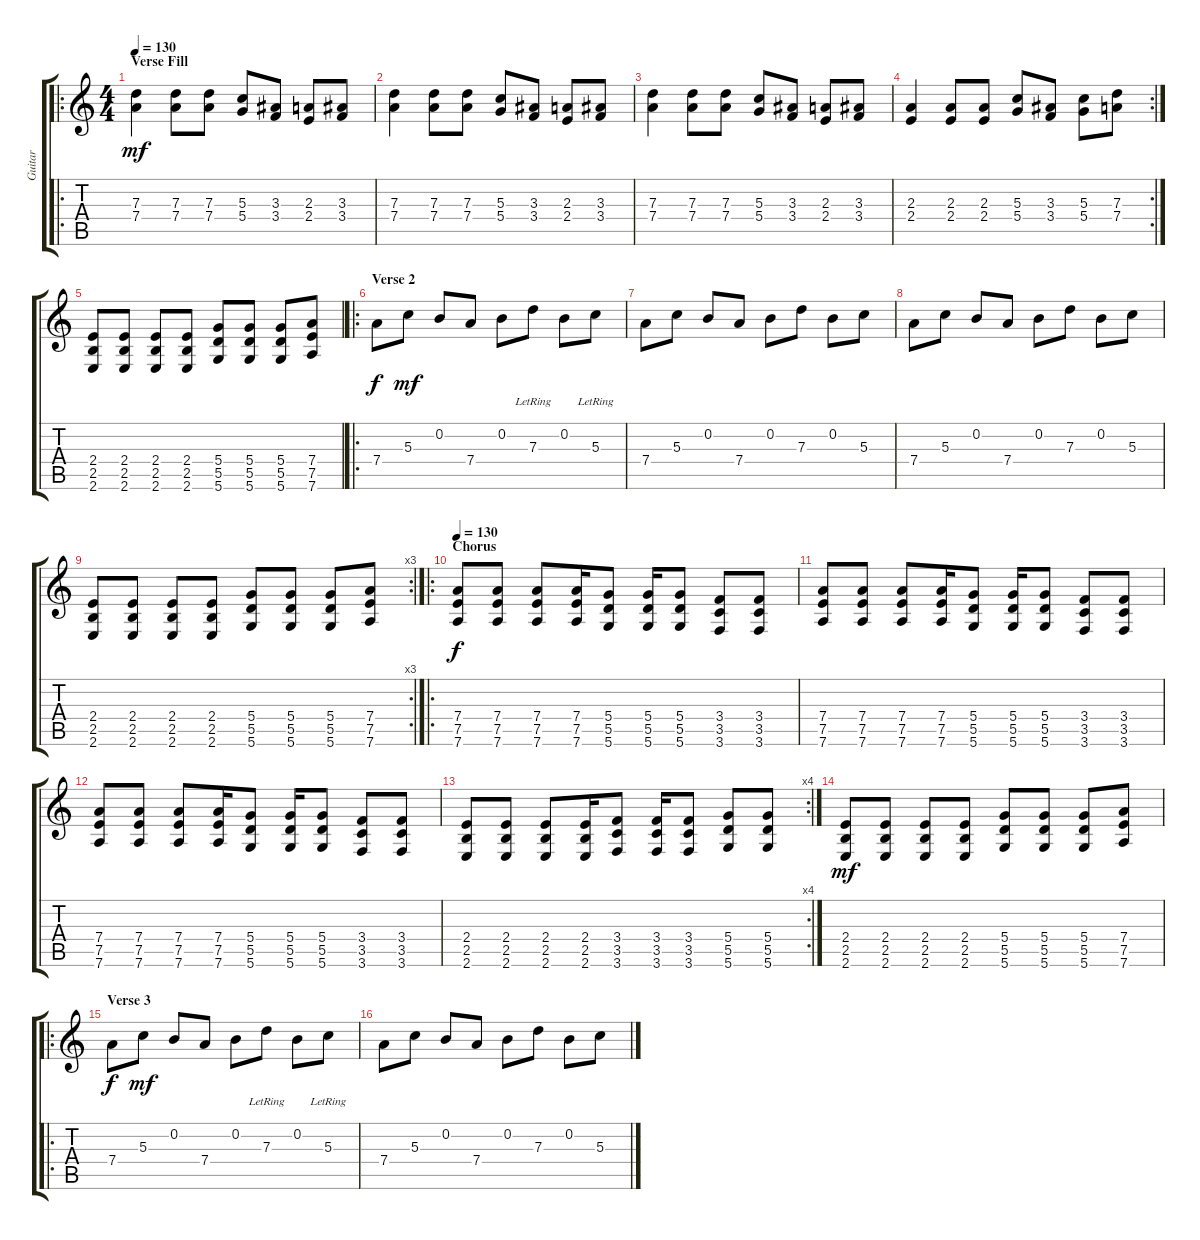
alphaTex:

\track ("Guitar" "Guitar") {instrument distortionguitar}
\staff {score tabs}
\tuning (E4 B3 G3 D3 A2 D2) {hide}
\ro
\ts (4 4)
\section ("" "Verse Fill")
\tempo 130
\clef g2
\ks c
(7.3 7.4).4{dy mf} (7.3 7.4).8 (7.3 7.4).8 (5.3 5.4).8 (3.3 3.4).8 (2.3 2.4).8 (3.3 3.4).8 |
(7.3 7.4).4 (7.3 7.4).8 (7.3 7.4).8 (5.3 5.4).8 (3.3 3.4).8 (2.3 2.4).8 (3.3 3.4).8 |
(7.3 7.4).4 (7.3 7.4).8 (7.3 7.4).8 (5.3 5.4).8 (3.3 3.4).8 (2.3 2.4).8 (3.3 3.4).8 |
\rc 2
(2.3 2.4).4 (2.3 2.4).8 (2.3 2.4).8 (5.3 5.4).8 (3.3 3.4).8 (5.3 5.4).8 (7.3 7.4).8 |
(2.4 2.5 2.6).8 (2.4 2.5 2.6).8 (2.4 2.5 2.6).8 (2.4 2.5 2.6).8 (5.4 5.5 5.6).8 (5.4 5.5 5.6).8 (5.4 5.5 5.6).8 (7.4 7.5 7.6).8 |
\ro
\section ("" "Verse 2")
7.4.8{dy f} 5.3.8{dy mf} 0.2.8 7.4.8 0.2.8 7.3{lr}.8 0.2.8 5.3{lr}.8 |
7.4.8 5.3.8 0.2.8 7.4.8 0.2.8 7.3.8 0.2.8 5.3.8 |
7.4.8 5.3.8 0.2.8 7.4.8 0.2.8 7.3.8 0.2.8 5.3.8 |
\rc 3
(2.4 2.5 2.6).8 (2.4 2.5 2.6).8 (2.4 2.5 2.6).8 (2.4 2.5 2.6).8 (5.4 5.5 5.6).8 (5.4 5.5 5.6).8 (5.4 5.5 5.6).8 (7.4 7.5 7.6).8 |
\ro
\section ("" "Chorus")
\tempo 130
(7.4 7.5 7.6).8{dy f volume 13} (7.4 7.5 7.6).8 (7.4 7.5 7.6).8 (7.4 7.5 7.6).16 (5.4 5.5 5.6).8 (5.4 5.5 5.6).16 (5.4 5.5 5.6).8 (3.4 3.5 3.6).8 (3.4 3.5 3.6).8 |
(7.4 7.5 7.6).8 (7.4 7.5 7.6).8 (7.4 7.5 7.6).8 (7.4 7.5 7.6).16 (5.4 5.5 5.6).8 (5.4 5.5 5.6).16 (5.4 5.5 5.6).8 (3.4 3.5 3.6).8 (3.4 3.5 3.6).8 |
(7.4 7.5 7.6).8 (7.4 7.5 7.6).8 (7.4 7.5 7.6).8 (7.4 7.5 7.6).16 (5.4 5.5 5.6).8 (5.4 5.5 5.6).16 (5.4 5.5 5.6).8 (3.4 3.5 3.6).8 (3.4 3.5 3.6).8 |
\rc 4
(2.4 2.5 2.6).8 (2.4 2.5 2.6).8 (2.4 2.5 2.6).8 (2.4 2.5 2.6).16 (3.4 3.5 3.6).8 (3.4 3.5 3.6).16 (3.4 3.5 3.6).8 (5.4 5.5 5.6).8 (5.4 5.5 5.6).8 |
(2.4 2.5 2.6).8{dy mf} (2.4 2.5 2.6).8 (2.4 2.5 2.6).8 (2.4 2.5 2.6).8 (5.4 5.5 5.6).8 (5.4 5.5 5.6).8 (5.4 5.5 5.6).8 (7.4 7.5 7.6).8 |
\ro
\section ("" "Verse 3")
7.4.8{dy f} 5.3.8{dy mf} 0.2.8 7.4.8 0.2.8 7.3{lr}.8 0.2.8 5.3{lr}.8 |
7.4.8 5.3.8 0.2.8 7.4.8 0.2.8 7.3.8 0.2.8 5.3.8
